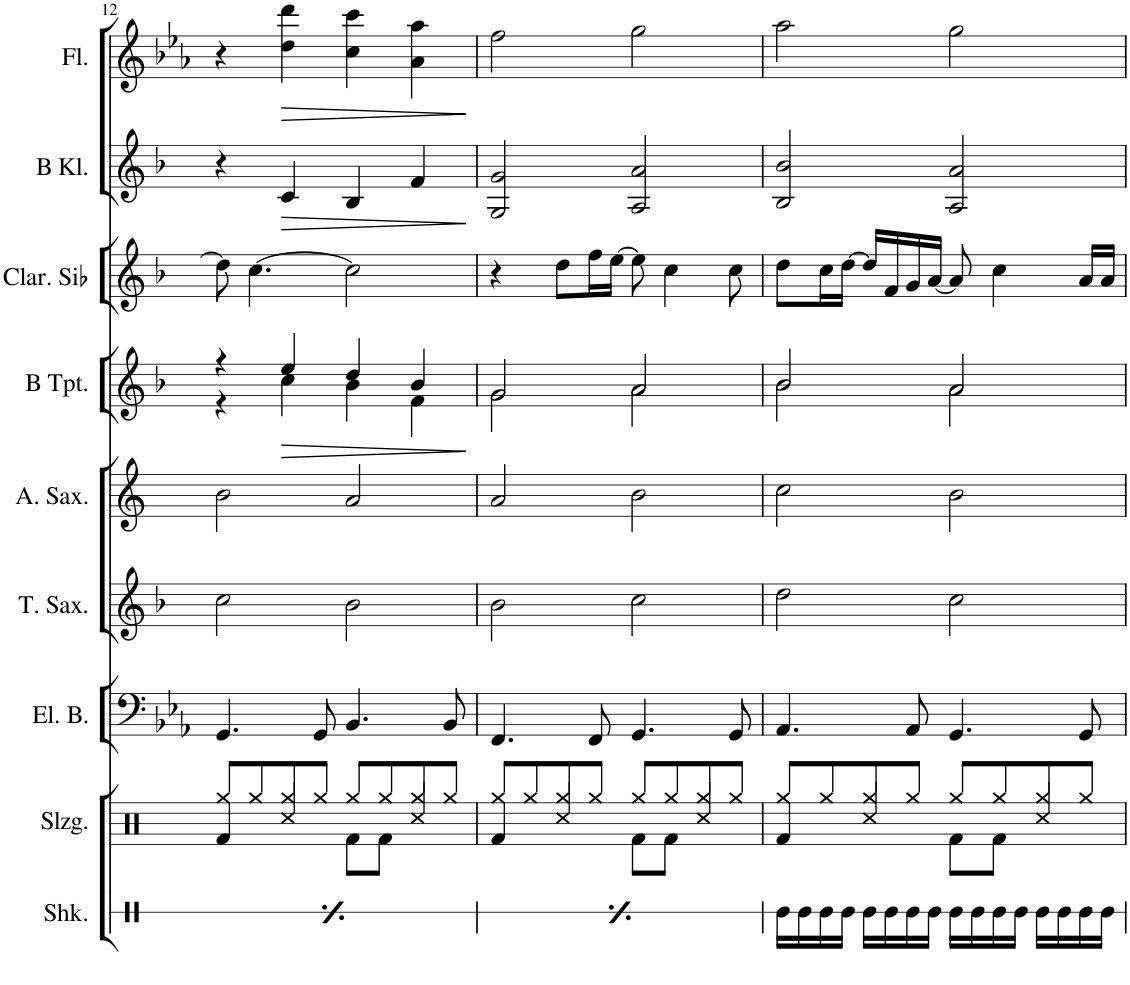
**kern	**kern	**kern	**kern	**kern	**kern	**dynam	**kern	**kern	**dynam	**kern	**dynam
*part9	*part8	*part7	*part6	*part5	*part4	*part4	*part3	*part2	*part2	*part1	*part1
*staff9	*staff8	*staff7	*staff6	*staff5	*staff4	*staff4	*staff3	*staff2	*staff2	*staff1	*staff1
*I"Shaker	*I"Schlagzeug	*I"Elektrischer Bass	*I"Tenor Saxophon	*I"Alt Saxophon	*I"B Trompete	*	*I"Clarinette en Sib	*I"B Klarinette	*	*I"Flöte	*
*I'Shk.	*I'Slzg.	*I'El. B.	*I'T. Sax.	*I'A. Sax.	*I'B Tpt.	*	*I'Clar. Sib	*I'B Kl.	*	*I'Fl.	*
!!LO:PB:g=z
*clefX	*clefX	*clefF4	*clefG2	*clefG2	*clefG2	*	*clefG2	*clefG2	*	*clefG2	*
*	*	*	*Trd8c14	*Trd5c9	*Trd1c2	*	*Trd1c2	*Trd1c2	*	*	*
*k[]	*k[]	*k[b-e-a-]	*k[b-]	*k[]	*k[b-]	*	*k[b-]	*k[b-]	*	*k[b-e-a-]	*
*M4/4	*M4/4	*M4/4	*M4/4	*M4/4	*M4/4	*	*M4/4	*M4/4	*	*M4/4	*
=12	=12	=12	=12	=12	=12	=12	=12	=12	=12	=12	=12
*	*^	*	*	*	*^	*	*	*	*	*	*
16Re\LL	8Rgg/L	4Rf/	4.GG/	2cc\	2b\	4r	4r	.	8dd\]	4r	.	4r	.
16Re\	.	.	.	.	.	.	.	.	.	.	.	.	.
16Re\	8Rgg/	.	.	.	.	.	.	.	[4.cc\	.	.	.	.
16Re\JJ	.	.	.	.	.	.	.	.	.	.	.	.	.
!	!	!	!	!	!	!	!	!LO:HP:b	!	!	!LO:HP:b	!	!LO:HP:b
16Re\LL	8Rgg/	4Rcc/	.	.	.	4ee/	4cc\	>	.	4c/	>	4dd\ 4ddd\	>
16Re\	.	.	.	.	.	.	.	.	.	.	.	.	.
16Re\	8Rgg/J	.	8GG/	.	.	.	.	.	.	.	.	.	.
16Re\JJ	.	.	.	.	.	.	.	.	.	.	.	.	.
16Re\LL	8Rgg/L	8Rf\L	4.BB-/	2b-\	2a/	4dd/	4b-\	.	2cc\]	4B-/	.	4cc\ 4ccc\	.
16Re\	.	.	.	.	.	.	.	.	.	.	.	.	.
16Re\	8Rgg/	8Rf\J	.	.	.	.	.	.	.	.	.	.	.
16Re\JJ	.	.	.	.	.	.	.	.	.	.	.	.	.
16Re\LL	8Rgg/	4Rcc/	.	.	.	4b-/	4f\	.	.	4f/	.	4a-\ 4aa-\	.
16Re\	.	.	.	.	.	.	.	.	.	.	.	.	.
16Re\	8Rgg/J	.	8BB-/	.	.	.	.	.	.	.	.	.	.
16Re\JJ	.	.	.	.	.	.	.	.	.	.	.	.	.
*	*v	*v	*	*	*	*v	*v	*	*	*	*	*	*
.	.	.	.	.	.	]	.	.	]	.	]
=13	=13	=13	=13	=13	=13	=13	=13	=13	=13	=13	=13
*	*^	*	*	*	*^	*	*	*	*	*	*
16Re\LL	8Rgg/L	4Rf/	4.FF/	2b-\	2a/	2g/	2g\	.	4r	2G/ 2g/	.	2ff\	.
16Re\	.	.	.	.	.	.	.	.	.	.	.	.	.
16Re\	8Rgg/	.	.	.	.	.	.	.	.	.	.	.	.
16Re\JJ	.	.	.	.	.	.	.	.	.	.	.	.	.
16Re\LL	8Rgg/	4Rcc/	.	.	.	.	.	.	8dd\L	.	.	.	.
16Re\	.	.	.	.	.	.	.	.	.	.	.	.	.
16Re\	8Rgg/J	.	8FF/	.	.	.	.	.	16ff\L	.	.	.	.
16Re\JJ	.	.	.	.	.	.	.	.	[16ee\JJ	.	.	.	.
16Re\LL	8Rgg/L	8Rf\L	4.GG/	2cc\	2b\	2a/	2a\	.	8ee\]	2A/ 2a/	.	2gg\	.
16Re\	.	.	.	.	.	.	.	.	.	.	.	.	.
16Re\	8Rgg/	8Rf\J	.	.	.	.	.	.	4cc\	.	.	.	.
16Re\JJ	.	.	.	.	.	.	.	.	.	.	.	.	.
16Re\LL	8Rgg/	4Rcc/	.	.	.	.	.	.	.	.	.	.	.
16Re\	.	.	.	.	.	.	.	.	.	.	.	.	.
16Re\	8Rgg/J	.	8GG/	.	.	.	.	.	8cc\	.	.	.	.
16Re\JJ	.	.	.	.	.	.	.	.	.	.	.	.	.
=14	=14	=14	=14	=14	=14	=14	=14	=14	=14	=14	=14	=14	=14
16Re\LL	8Rgg/L	4Rf/	4.AA-/	2dd\	2cc\	2b-/	2b-\	.	8dd\L	2B-/ 2b-/	.	2aa-\	.
16Re\	.	.	.	.	.	.	.	.	.	.	.	.	.
16Re\	8Rgg/	.	.	.	.	.	.	.	16cc\L	.	.	.	.
16Re\JJ	.	.	.	.	.	.	.	.	[16dd\JJ	.	.	.	.
16Re\LL	8Rgg/	4Rcc/	.	.	.	.	.	.	16dd/LL]	.	.	.	.
16Re\	.	.	.	.	.	.	.	.	16f/	.	.	.	.
16Re\	8Rgg/J	.	8AA-/	.	.	.	.	.	16g/	.	.	.	.
16Re\JJ	.	.	.	.	.	.	.	.	[16a/JJ	.	.	.	.
16Re\LL	8Rgg/L	8Rf\L	4.GG/	2cc\	2b\	2a/	2a\	.	8a/]	2A/ 2a/	.	2gg\	.
16Re\	.	.	.	.	.	.	.	.	.	.	.	.	.
16Re\	8Rgg/	8Rf\J	.	.	.	.	.	.	4cc\	.	.	.	.
16Re\JJ	.	.	.	.	.	.	.	.	.	.	.	.	.
16Re\LL	8Rgg/	4Rcc/	.	.	.	.	.	.	.	.	.	.	.
16Re\	.	.	.	.	.	.	.	.	.	.	.	.	.
16Re\	8Rgg/J	.	8GG/	.	.	.	.	.	16a/LL	.	.	.	.
16Re\JJ	.	.	.	.	.	.	.	.	16a/JJ	.	.	.	.
*	*v	*v	*	*	*	*v	*v	*	*	*	*	*	*
=	=	=	=	=	=	=	=	=	=	=	=
*-	*-	*-	*-	*-	*-	*-	*-	*-	*-	*-	*-
